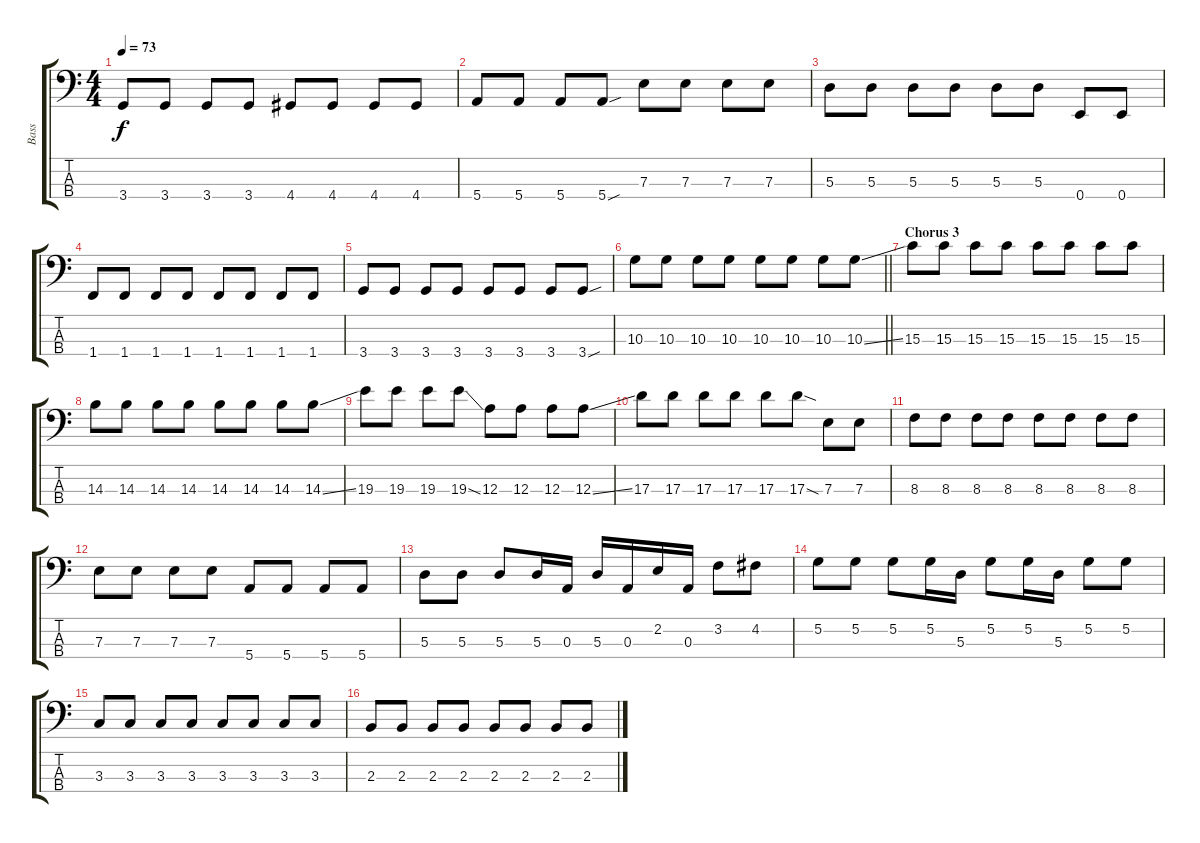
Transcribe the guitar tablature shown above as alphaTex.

\track ("Bass" "Bass") {instrument electricbassfinger}
\staff {score tabs}
\tuning (G2 D2 A1 E1) {hide}
\ts (4 4)
\tempo 73
\clef f4
\ks c
3.4.8{dy f} 3.4.8 3.4.8 3.4.8 4.4.8 4.4.8 4.4.8 4.4.8 |
5.4.8 5.4.8 5.4.8 5.4{sou}.8 7.3.8 7.3.8 7.3.8 7.3.8 |
5.3.8 5.3.8 5.3.8 5.3.8 5.3.8 5.3.8 0.4.8 0.4.8 |
1.4.8 1.4.8 1.4.8 1.4.8 1.4.8 1.4.8 1.4.8 1.4.8 |
3.4.8 3.4.8 3.4.8 3.4.8 3.4.8 3.4.8 3.4.8 3.4{sou}.8 |
\barLineRight lightlight
10.3.8 10.3.8 10.3.8 10.3.8 10.3.8 10.3.8 10.3.8 10.3{ss}.8 |
\section ("" "Chorus 3")
15.3.8 15.3.8 15.3.8 15.3.8 15.3.8 15.3.8 15.3.8 15.3.8 |
14.3.8 14.3.8 14.3.8 14.3.8 14.3.8 14.3.8 14.3.8 14.3{ss}.8 |
19.3.8 19.3.8 19.3.8 19.3{ss}.8 12.3.8 12.3.8 12.3.8 12.3{ss}.8 |
17.3.8 17.3.8 17.3.8 17.3.8 17.3.8 17.3{sod}.8 7.3.8 7.3.8 |
8.3.8 8.3.8 8.3.8 8.3.8 8.3.8 8.3.8 8.3.8 8.3.8 |
7.3.8 7.3.8 7.3.8 7.3.8 5.4.8 5.4.8 5.4.8 5.4.8 |
5.3.8 5.3.8 5.3.8 5.3.16 0.3.16 5.3.16 0.3.16 2.2.16 0.3.16 3.2.8 4.2.8 |
5.2.8 5.2.8 5.2.8 5.2.16 5.3.16 5.2.8 5.2.16 5.3.16 5.2.8 5.2.8 |
3.3.8 3.3.8 3.3.8 3.3.8 3.3.8 3.3.8 3.3.8 3.3.8 |
2.3.8 2.3.8 2.3.8 2.3.8 2.3.8 2.3.8 2.3.8 2.3{ss}.8
